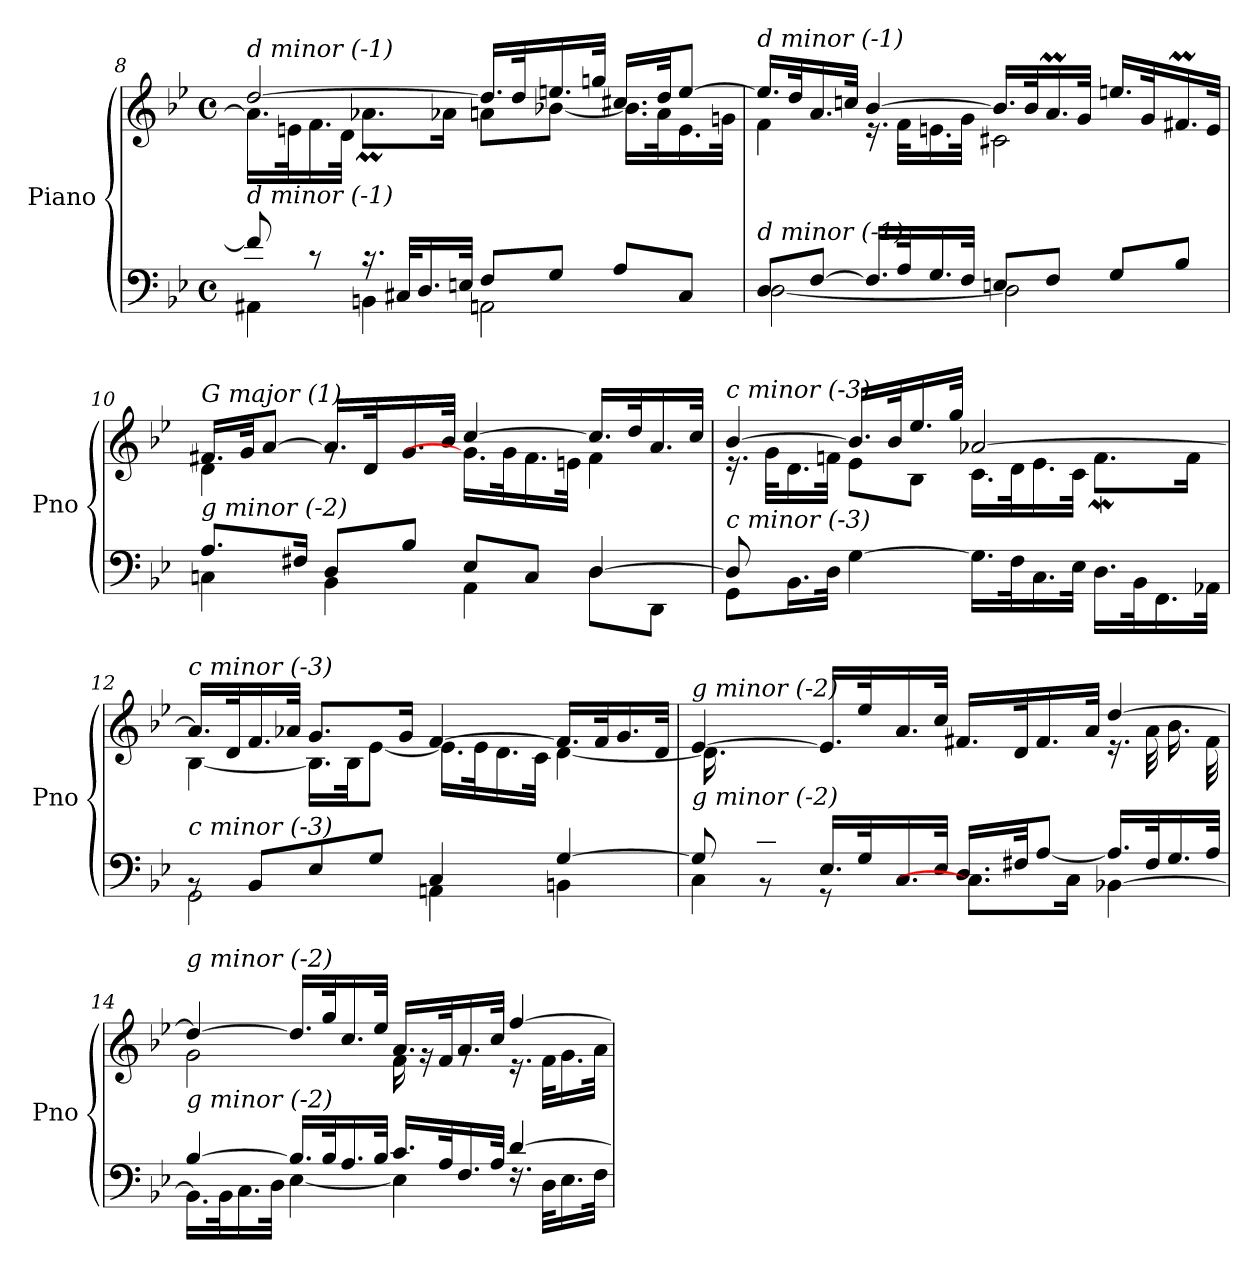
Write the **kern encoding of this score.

**kern	**kern
*part1	*part1
*staff2	*staff1
*I"Piano	*
*I'Pno	*
!!LO:LB:g=z
*clefF4	*clefG2
*k[b-e-]	*k[b-e-]
*M4/4	*M4/4
*met(c)	*met(c)
=8	=8
*^	*^
!	!	!LO:TX:i:t=d minor (-1)	!
!LO:TX:i:t=d minor (-1)	!	!	!
8f/]	4AA#Xi\	[2dd/	16.a\LL]
.	.	.	32en\K
8r	.	.	16.f\
.	.	.	32d\JJk
16.r	4BBn\	.	8.a-XMj\L
32C#X/KLL	.	.	.
16.D/	.	.	.
.	.	.	16a-Xj\Jk
32En/JJk	.	.	.
8F/L	2AA\	16.dd/LL]	8a\L
.	.	32dd/K	.
8G/J	.	16.een/	[8b-X\J
.	.	32ggn/JJk	.
8A/L	.	16.cc#X/LL	16.b-\LL]
.	.	32dd/JK	32a\K
8C#/J	.	[8ee/J	16.e\
.	.	.	32gn\JJk
!!LO:PB:g=z	!!
=9	=9	=9	=9
!	!	!LO:TX:i:t=d minor (-1)	!
!LO:TX:i:t=d minor (-1)	!	!	!
8D/L	[2D\	16.ee/LL]	4f\
.	.	32dd/K	.
[8F/J	.	16.a/	.
.	.	32ccn/JJk	.
16.F/LL]	.	[4b-/	16.r
32A/K	.	.	32f\KLL
16.G/	.	.	16.en\
32F/JJk	.	.	32g\JJk
8En/L	2D\]	16.b-/LL]	2c#X\
.	.	32b-/K	.
8F/J	.	16.am/	.
.	.	32g/JJk	.
8G/L	.	16.een/LL	.
.	.	32g/K	.
8B-/J	.	16.f#Xm/	.
.	.	32e/JJk	.
=10	=10	=10	=10
!	!	!LO:TX:i:t=G major (1)	!
!LO:TX:i:t=g minor (-2)	!	!	!
8.A/L	4Cn\	16.f#X/LL	4d\
.	.	32g/JK	.
.	.	[8a/J	.
16F#X/Jk	.	.	.
8D/L	4BB-\	16.a/LL]	8rg
.	.	32d/K	.
8B-/J	.	16.g/	[8g\yy
.	.	32b-/JJk	.
8E-/L	4AA\	[4cc/	16.g\LL]
.	.	.	32g\K
8C/J	.	.	16.f#\
.	.	.	32en\JJk
[4D/	8D\L	16.cc/LL]	4f#\
.	.	32dd/K	.
.	8DD\J	16.a/	.
.	.	32cc/JJk	.
!!LO:PB:g=z
=11	=11	=11	=11
*	*	*	*^
!	!	!LO:TX:i:t=c minor (-3)	!	!
!LO:TX:i:t=c minor (-3)	!	!	!	!
8D/]	8GG\L	[4b-/	16.r	4ryy
.	.	.	32g\KLL	.
8ryy	16.BB-\L	.	16.d\	.
.	32D\JJk	.	32fn\JJk	.
[4G\	2.ryy	16.b-/LL]	8e-\L	2.ryy
.	.	32b-/K	.	.
.	.	16.ee-/	8B-\J	.
.	.	32gg/JJk	.	.
16.G\LL]	.	[2a-X/	16.c\LL	.
32F\K	.	.	32d\K	.
16.C\	.	.	16.e-\	.
32E-\JJk	.	.	32c\JJk	.
16.D\LL	.	.	8.fW\L	.
32BB-\K	.	.	.	.
16.FF\	.	.	.	.
.	.	.	16f\Jk	.
32AA-X\JJk	.	.	.	.
*	*	*	*v	*v
=12	=12	=12	=12
!	!	!LO:TX:i:t=c minor (-3)	!
!LO:TX:i:t=c minor (-3)	!	!	!
8rBB	2GG\	16.a-/LL]	[4B-\
.	.	32d/K	.
8BB-/L	.	16.f/	.
.	.	32a-X/JJk	.
8E-/	.	8.g/L	16.B-\LL]
.	.	.	32B-\JK
8G/J	.	.	[8e-\J
.	.	16g/Jk	.
4C/	4AAn\	[4f/	16.e-\LL]
.	.	.	32e-\K
.	.	.	16.d\
.	.	.	32c\JJk
[4G/	4BBn\	16.f/LL]	[4d\
.	.	32f/K	.
.	.	16.g/	.
.	.	32d/JJk	.
!!LO:LB:g=z	!!
=13	=13	=13	=13
*	*^	*	*
!	!	!	!LO:TX:i:t=g minor (-2)	!
!LO:TX:i:t=g minor (-2)	!	!	!	!
16.ryy	8G/]	4C\	[4e-/	16.d\LL]
32Bn/K	.	.	.	8ryy
16.c/	8rBB	.	.	.
32G/JJk	.	.	.	32ryy
2ryy	16.E-/LL	8r	16.e-/LL]	2ryy
.	32G/K	.	32ee-/K	.
.	16.C/	[8C\yy	16.a/	.
.	32E-/JJk	.	32cc/JJk	.
.	16.D/LL	8.C\L]	16.f#X/LL	.
.	32F#X/JK	.	32d/K	.
.	[8A/J	.	16.f#/	.
.	.	16C\Jk	.	.
.	.	.	32a/JJk	.
4ryy	16.A/LL]	[4BB-X\	[4dd/	16.r
.	32F#/K	.	.	32a\KLL
.	16.G/	.	.	16.b-\
.	32A/JJk	.	.	32f#\JJk
*	*v	*v	*	*
=14	=14	=14	=14
!	!	!LO:TX:i:t=g minor (-2)	!
!LO:TX:i:t=g minor (-2)	!	!	!
[4B-/	16.BB-\LL]	4dd/_	2g\
.	32BB-\K	.	.
.	16.C\	.	.
.	32D\JJk	.	.
16.B-/LL]	[4E-\	16.dd/LL]	.
32B-/K	.	32gg/K	.
16.A/	.	16.cc/	.
32B-/JJk	.	32ee-/JJk	.
16.c/LL	4E-\]	16.a/LL	16f\
.	.	.	16rg
32A/K	.	32f/K	.
16.F/	.	16.a/	8rg
32A/JJk	.	32cc/JJk	.
[4d/	16.rF	[4ff/	16.r
.	32D\KLL	.	32f\KLL
.	16.E-\	.	16.g\
.	32F\JJk	.	32a\JJk
*v	*v	*	*
*	*v	*v
=	=
*-	*-
